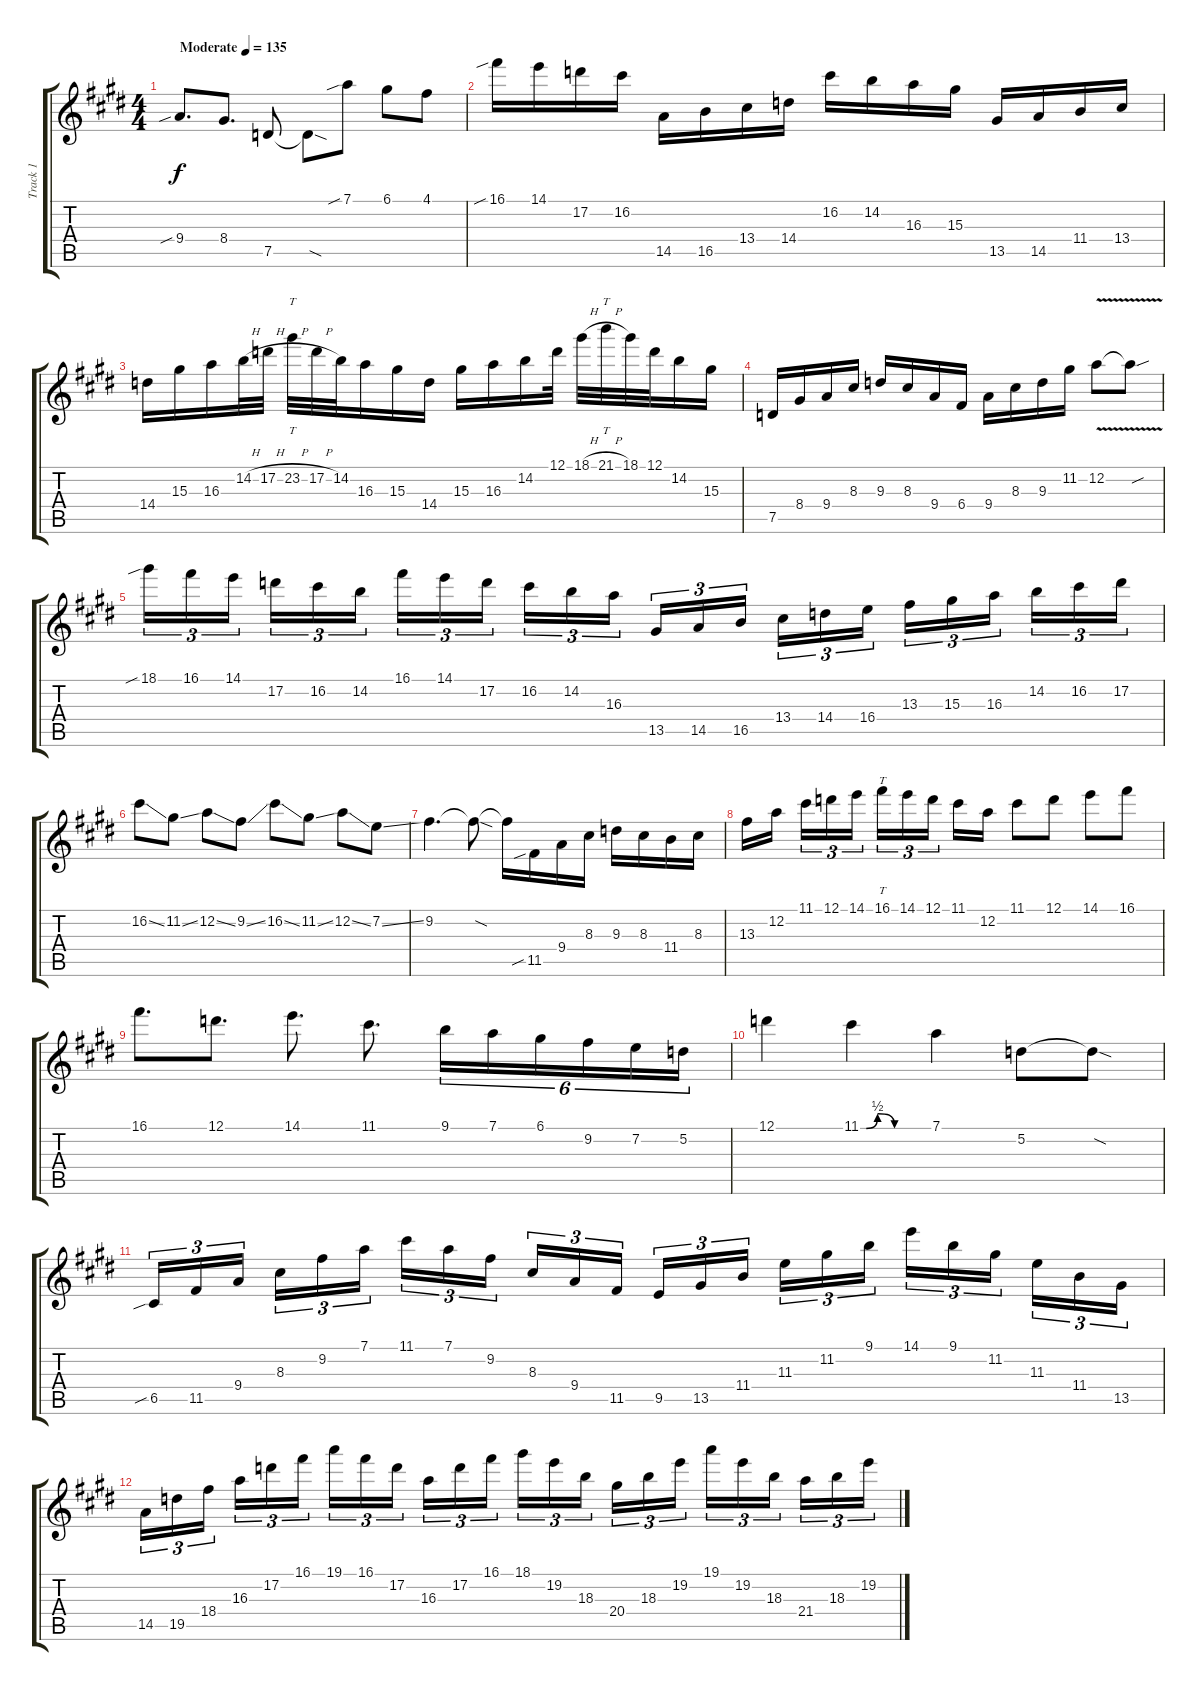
\track ("Track 1" "Track 1") {instrument distortionguitar}
\staff {score tabs}
\tuning (D4 A3 F3 C3 G2 C2) {hide}
\ts (4 4)
\tempo (135 "Moderate")
\clef g2
\ks c#minor
9.4{sib}.8{d dy f instrument distortionguitar} 8.4.8{d} 7.5.8 7.5{sod t}.8 7.1{sib}.8 6.1.8 4.1.8 |
16.1{sib}.16 14.1.16 17.2.16 16.2.16 14.5.16 16.5.16 13.4.16 14.4.16 16.2.16 14.2.16 16.3.16 15.3.16 13.5.16 14.5.16 11.4.16 13.4.16 |
14.4.16 15.3.16 16.3.16 14.2{h}.32 17.2{h}.32 23.2{h}.32{tt} 17.2{h}.32 14.2.32 16.3.16 15.3.16 14.4.16 15.3.16 16.3.16 14.2.16 12.1.32 18.1{h}.32 21.1{h}.32{tt} 18.1.32 12.1.32 14.2.16 15.3.16 |
7.5.16 8.4.16 9.4.16 8.3.16 9.3.16 8.3.16 9.4.16 6.4.16 9.4.16 8.3.16 9.3.16 11.2.16 12.2{v}.8 12.2{sou t}.8 |
18.1{sib}.16{tu (3 2)} 16.1.16{tu (3 2)} 14.1.16{tu (3 2) beam splitsecondary} 17.2.16{tu (3 2)} 16.2.16{tu (3 2)} 14.2.16{tu (3 2)} 16.1.16{tu (3 2)} 14.1.16{tu (3 2)} 17.2.16{tu (3 2) beam splitsecondary} 16.2.16{tu (3 2)} 14.2.16{tu (3 2)} 16.3.16{tu (3 2)} 13.5.16{tu (3 2)} 14.5.16{tu (3 2)} 16.5.16{tu (3 2) beam splitsecondary} 13.4.16{tu (3 2)} 14.4.16{tu (3 2)} 16.4.16{tu (3 2)} 13.3.16{tu (3 2)} 15.3.16{tu (3 2)} 16.3.16{tu (3 2) beam splitsecondary} 14.2.16{tu (3 2)} 16.2.16{tu (3 2)} 17.2.16{tu (3 2)} |
16.2{ss}.8 11.2{ss}.8 12.2{ss}.8 9.2{ss}.8 16.2{ss}.8 11.2{ss}.8 12.2{ss}.8 7.2{ss}.8 |
9.2.4{d} 9.2{sod t}.8 9.2{t}.16 11.5{sib}.16 9.4.16 8.3.16 9.3.16 8.3.16 11.4.16 8.3.16 |
13.3.16 12.2.16{beam splitsecondary} 11.1.16{tu (3 2)} 12.1.16{tu (3 2)} 14.1.16{tu (3 2)} 16.1.16{tt tu (3 2)} 14.1.16{tu (3 2)} 12.1.16{tu (3 2) beam splitsecondary} 11.1.16 12.2.16 11.1.8 12.1.8 14.1.8 16.1.8 |
16.1.8{d} 12.1.8{d} 14.1.8{d} 11.1.8{d} 9.1.16{tu (6 4)} 7.1.16{tu (6 4)} 6.1.16{tu (6 4)} 9.2.16{tu (6 4)} 7.2.16{tu (6 4)} 5.2.16{tu (6 4)} |
12.1.4 11.1{be (custom 0 0 5 0 15 2 30 0 60 0)}.4 7.1.4 5.2.8 5.2{sod t}.8 |
6.5{sib}.16{tu (3 2)} 11.5.16{tu (3 2)} 9.4.16{tu (3 2) beam splitsecondary} 8.3.16{tu (3 2)} 9.2.16{tu (3 2)} 7.1.16{tu (3 2)} 11.1.16{tu (3 2)} 7.1.16{tu (3 2)} 9.2.16{tu (3 2) beam splitsecondary} 8.3.16{tu (3 2)} 9.4.16{tu (3 2)} 11.5.16{tu (3 2)} 9.5.16{tu (3 2)} 13.5.16{tu (3 2)} 11.4.16{tu (3 2) beam splitsecondary} 11.3.16{tu (3 2)} 11.2.16{tu (3 2)} 9.1.16{tu (3 2)} 14.1.16{tu (3 2)} 9.1.16{tu (3 2)} 11.2.16{tu (3 2) beam splitsecondary} 11.3.16{tu (3 2)} 11.4.16{tu (3 2)} 13.5.16{tu (3 2)} |
14.5.16{tu (3 2)} 19.5.16{tu (3 2)} 18.4.16{tu (3 2) beam splitsecondary} 16.3.16{tu (3 2)} 17.2.16{tu (3 2)} 16.1.16{tu (3 2)} 19.1.16{tu (3 2)} 16.1.16{tu (3 2)} 17.2.16{tu (3 2) beam splitsecondary} 16.3.16{tu (3 2)} 17.2.16{tu (3 2)} 16.1.16{tu (3 2)} 18.1.16{tu (3 2)} 19.2.16{tu (3 2)} 18.3.16{tu (3 2) beam splitsecondary} 20.4.16{tu (3 2)} 18.3.16{tu (3 2)} 19.2.16{tu (3 2)} 19.1.16{tu (3 2)} 19.2.16{tu (3 2)} 18.3.16{tu (3 2) beam splitsecondary} 21.4.16{tu (3 2)} 18.3.16{tu (3 2)} 19.2.16{tu (3 2)}
